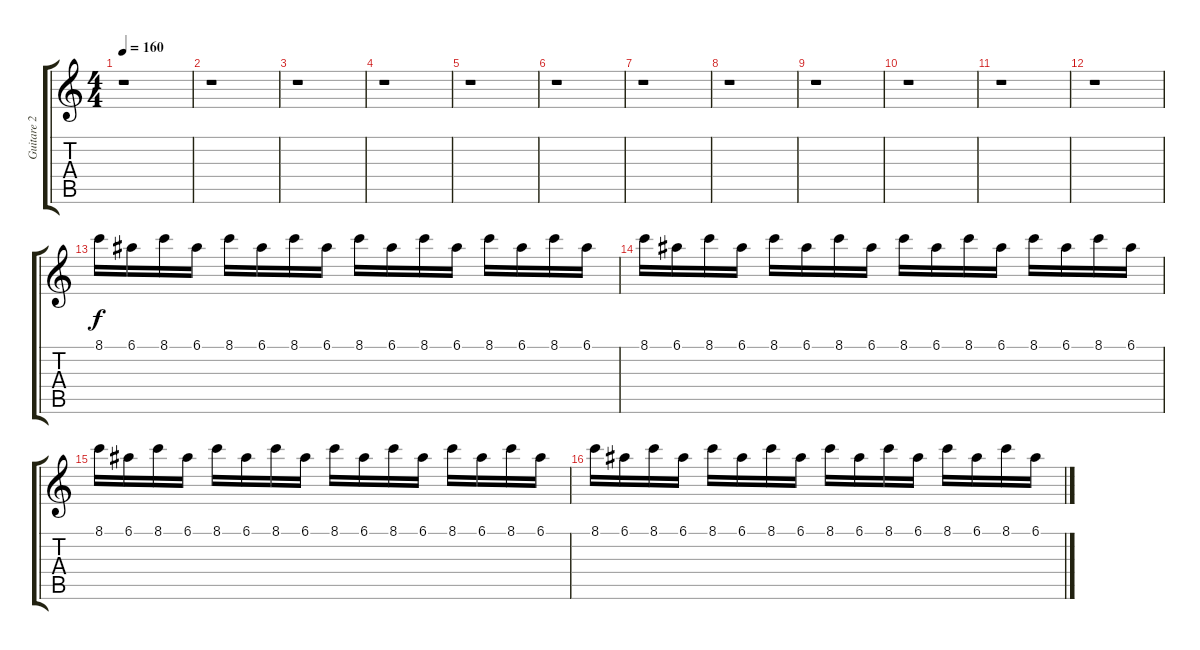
\track ("Guitare 2" "Guitare 2") {instrument distortionguitar}
\staff {score tabs}
\tuning (E4 B3 G3 D3 A2 E2) {hide}
\ts (4 4)
\tempo 160
\clef g2
\ks c
r.1{dy f instrument distortionguitar} |
r.1 |
r.1 |
r.1 |
r.1 |
r.1 |
r.1 |
r.1 |
r.1 |
r.1 |
r.1 |
r.1 |
8.1.16 6.1.16 8.1.16 6.1.16 8.1.16 6.1.16 8.1.16 6.1.16 8.1.16 6.1.16 8.1.16 6.1.16 8.1.16 6.1.16 8.1.16 6.1.16 |
8.1.16 6.1.16 8.1.16 6.1.16 8.1.16 6.1.16 8.1.16 6.1.16 8.1.16 6.1.16 8.1.16 6.1.16 8.1.16 6.1.16 8.1.16 6.1.16 |
8.1.16 6.1.16 8.1.16 6.1.16 8.1.16 6.1.16 8.1.16 6.1.16 8.1.16 6.1.16 8.1.16 6.1.16 8.1.16 6.1.16 8.1.16 6.1.16 |
8.1.16 6.1.16 8.1.16 6.1.16 8.1.16 6.1.16 8.1.16 6.1.16 8.1.16 6.1.16 8.1.16 6.1.16 8.1.16 6.1.16 8.1.16 6.1.16
